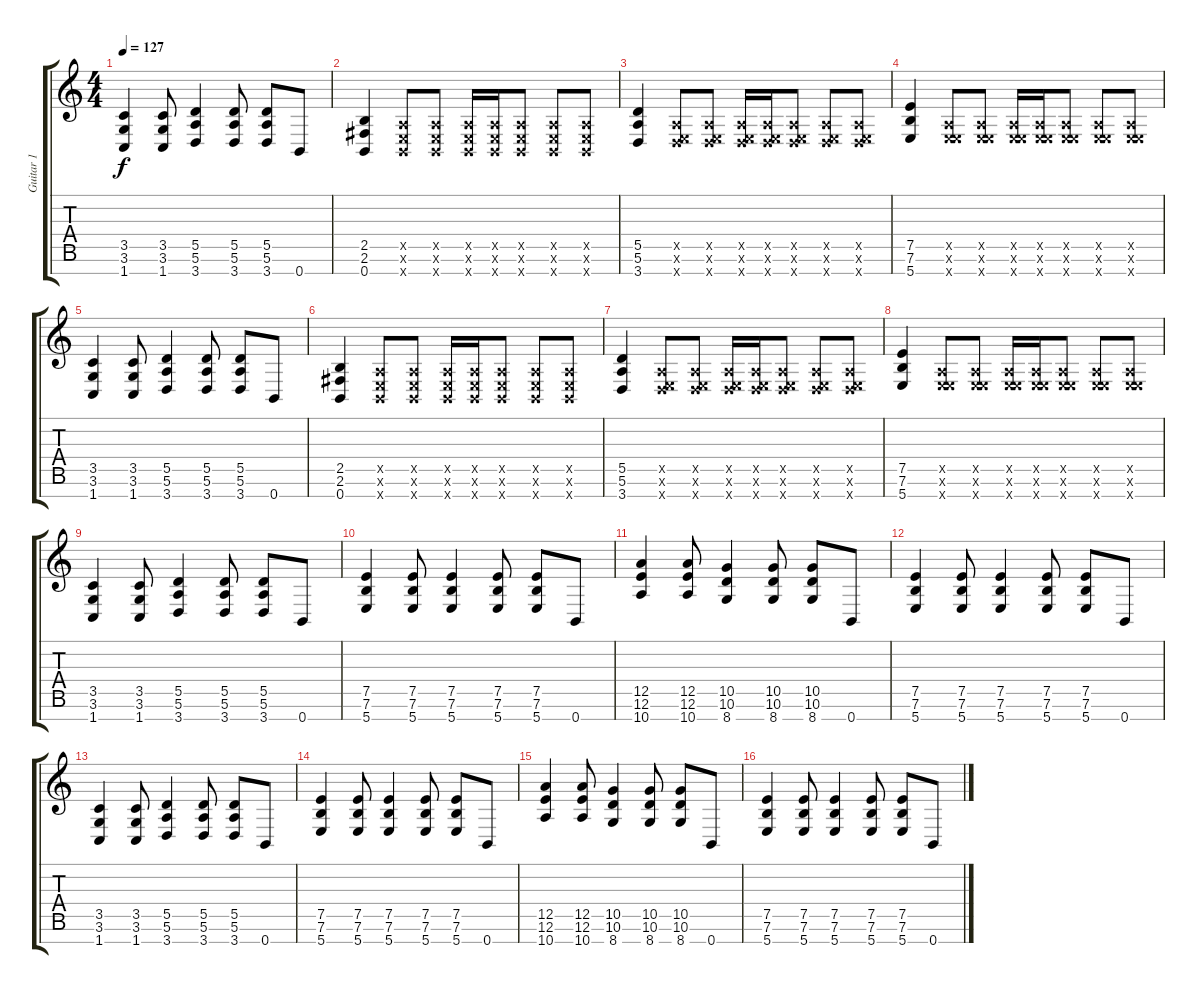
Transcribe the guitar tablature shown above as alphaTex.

\track ("Guitar 1" "Guitar 1") {instrument distortionguitar}
\staff {score tabs}
\tuning (E4 B3 G3 D3 A2 E2 B1) {hide}
\ts (4 4)
\tempo 127
\clef g2
\ks c
(3.5 3.6 1.7).4{dy f} (3.5 3.6 1.7).8 (5.5 5.6 3.7).4 (5.5 5.6 3.7).8 (5.5 5.6 3.7).8 0.7.8 |
(2.5 2.6 0.7).4 (0.5{x} 0.6{x} 0.7{x}).8 (0.5{x} 0.6{x} 0.7{x}).8 (0.5{x} 0.6{x} 0.7{x}).16 (0.5{x} 0.6{x} 0.7{x}).16 (0.5{x} 0.6{x} 0.7{x}).8 (0.5{x} 0.6{x} 0.7{x}).8 (0.5{x} 0.6{x} 0.7{x}).8 |
(5.5 5.6 3.7).4 (0.5{x} 0.6{x} 3.7{x}).8 (0.5{x} 0.6{x} 3.7{x}).8 (0.5{x} 0.6{x} 3.7{x}).16 (0.5{x} 0.6{x} 3.7{x}).16 (0.5{x} 0.6{x} 3.7{x}).8 (0.5{x} 0.6{x} 3.7{x}).8 (0.5{x} 0.6{x} 3.7{x}).8 |
(7.5 7.6 5.7).4 (0.5{x} 0.6{x} 5.7{x}).8 (0.5{x} 0.6{x} 5.7{x}).8 (0.5{x} 0.6{x} 5.7{x}).16 (0.5{x} 0.6{x} 5.7{x}).16 (0.5{x} 0.6{x} 5.7{x}).8 (0.5{x} 0.6{x} 5.7{x}).8 (0.5{x} 0.6{x} 5.7{x}).8 |
(3.5 3.6 1.7).4 (3.5 3.6 1.7).8 (5.5 5.6 3.7).4 (5.5 5.6 3.7).8 (5.5 5.6 3.7).8 0.7.8 |
(2.5 2.6 0.7).4 (0.5{x} 0.6{x} 0.7{x}).8 (0.5{x} 0.6{x} 0.7{x}).8 (0.5{x} 0.6{x} 0.7{x}).16 (0.5{x} 0.6{x} 0.7{x}).16 (0.5{x} 0.6{x} 0.7{x}).8 (0.5{x} 0.6{x} 0.7{x}).8 (0.5{x} 0.6{x} 0.7{x}).8 |
(5.5 5.6 3.7).4 (0.5{x} 0.6{x} 3.7{x}).8 (0.5{x} 0.6{x} 3.7{x}).8 (0.5{x} 0.6{x} 3.7{x}).16 (0.5{x} 0.6{x} 3.7{x}).16 (0.5{x} 0.6{x} 3.7{x}).8 (0.5{x} 0.6{x} 3.7{x}).8 (0.5{x} 0.6{x} 3.7{x}).8 |
(7.5 7.6 5.7).4 (0.5{x} 0.6{x} 5.7{x}).8 (0.5{x} 0.6{x} 5.7{x}).8 (0.5{x} 0.6{x} 5.7{x}).16 (0.5{x} 0.6{x} 5.7{x}).16 (0.5{x} 0.6{x} 5.7{x}).8 (0.5{x} 0.6{x} 5.7{x}).8 (0.5{x} 0.6{x} 5.7{x}).8 |
(3.5 3.6 1.7).4 (3.5 3.6 1.7).8 (5.5 5.6 3.7).4 (5.5 5.6 3.7).8 (5.5 5.6 3.7).8 0.7.8 |
(7.5 7.6 5.7).4 (7.5 7.6 5.7).8 (7.5 7.6 5.7).4 (7.5 7.6 5.7).8 (7.5 7.6 5.7).8 0.7.8 |
(12.5 12.6 10.7).4 (12.5 12.6 10.7).8 (10.5 10.6 8.7).4 (10.5 10.6 8.7).8 (10.5 10.6 8.7).8 0.7.8 |
(7.5 7.6 5.7).4 (7.5 7.6 5.7).8 (7.5 7.6 5.7).4 (7.5 7.6 5.7).8 (7.5 7.6 5.7).8 0.7.8 |
(3.5 3.6 1.7).4 (3.5 3.6 1.7).8 (5.5 5.6 3.7).4 (5.5 5.6 3.7).8 (5.5 5.6 3.7).8 0.7.8 |
(7.5 7.6 5.7).4 (7.5 7.6 5.7).8 (7.5 7.6 5.7).4 (7.5 7.6 5.7).8 (7.5 7.6 5.7).8 0.7.8 |
(12.5 12.6 10.7).4 (12.5 12.6 10.7).8 (10.5 10.6 8.7).4 (10.5 10.6 8.7).8 (10.5 10.6 8.7).8 0.7.8 |
(7.5 7.6 5.7).4 (7.5 7.6 5.7).8 (7.5 7.6 5.7).4 (7.5 7.6 5.7).8 (7.5 7.6 5.7).8 0.7.8
